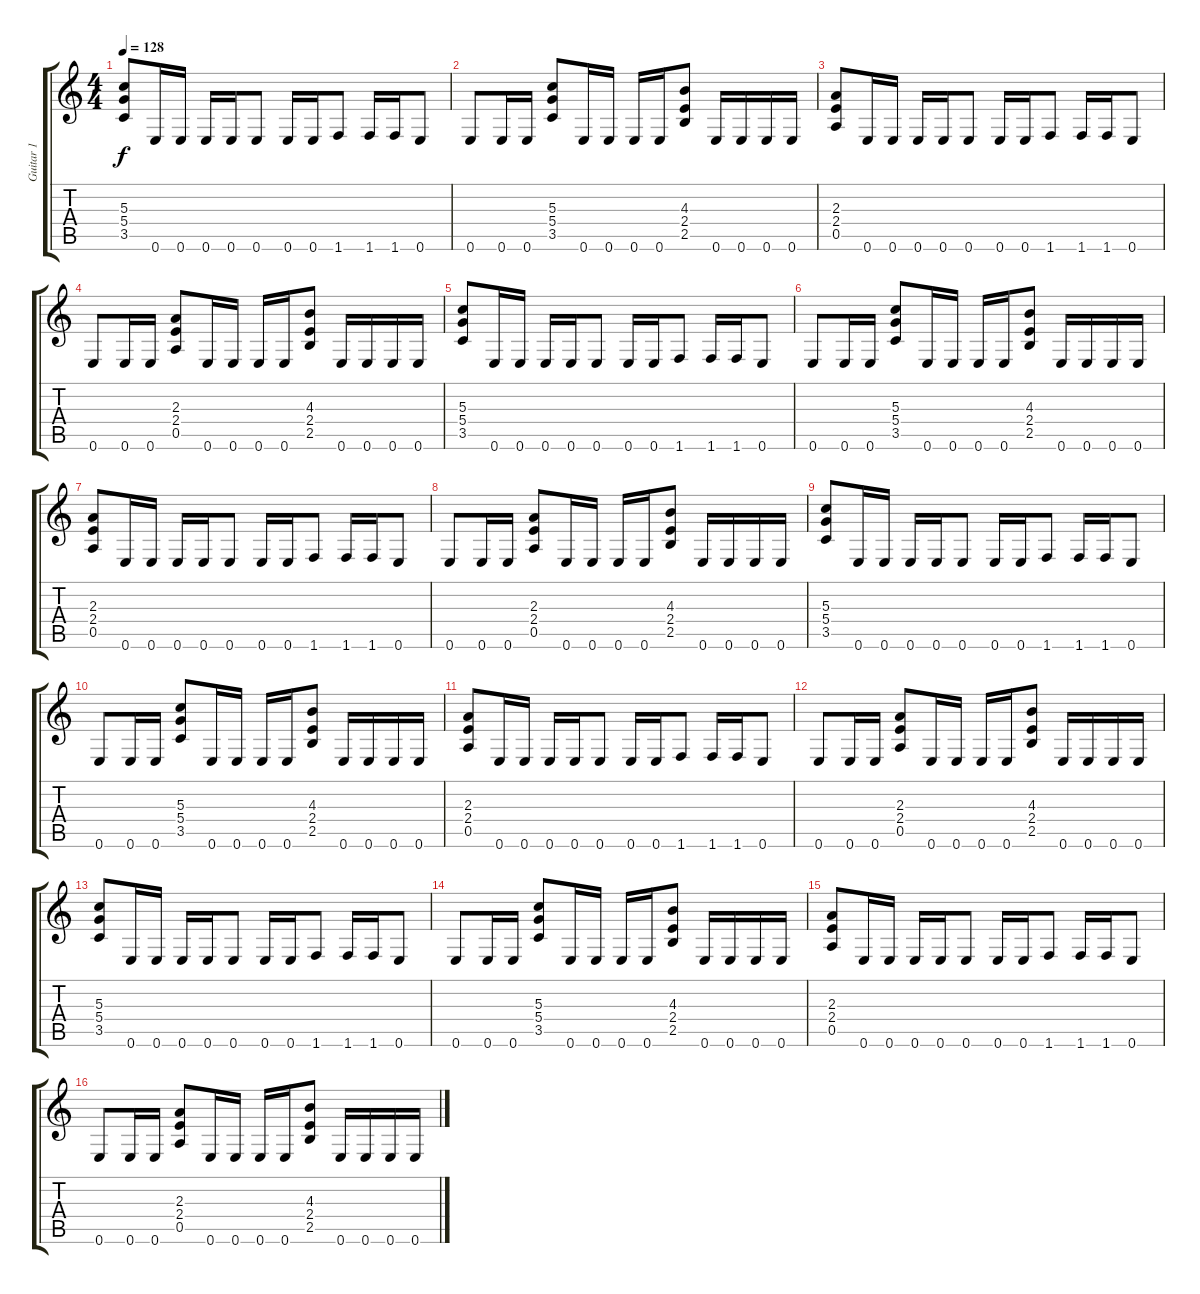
\track ("Guitar 1" "Guitar 1") {instrument distortionguitar}
\staff {score tabs}
\tuning (E4 B3 G3 D3 A2 E2) {hide}
\ts (4 4)
\tempo 128
\clef g2
\ks c
(5.3 5.4 3.5).8{dy f} 0.6.16 0.6.16 0.6.16 0.6.16 0.6.8 0.6.16 0.6.16 1.6.8 1.6.16 1.6.16 0.6.8 |
0.6.8 0.6.16 0.6.16 (5.3 5.4 3.5).8 0.6.16 0.6.16 0.6.16 0.6.16 (4.3 2.4 2.5).8 0.6.16 0.6.16 0.6.16 0.6.16 |
(2.3 2.4 0.5).8 0.6.16 0.6.16 0.6.16 0.6.16 0.6.8 0.6.16 0.6.16 1.6.8 1.6.16 1.6.16 0.6.8 |
0.6.8 0.6.16 0.6.16 (2.3 2.4 0.5).8 0.6.16 0.6.16 0.6.16 0.6.16 (4.3 2.4 2.5).8 0.6.16 0.6.16 0.6.16 0.6.16 |
(5.3 5.4 3.5).8 0.6.16 0.6.16 0.6.16 0.6.16 0.6.8 0.6.16 0.6.16 1.6.8 1.6.16 1.6.16 0.6.8 |
0.6.8 0.6.16 0.6.16 (5.3 5.4 3.5).8 0.6.16 0.6.16 0.6.16 0.6.16 (4.3 2.4 2.5).8 0.6.16 0.6.16 0.6.16 0.6.16 |
(2.3 2.4 0.5).8 0.6.16 0.6.16 0.6.16 0.6.16 0.6.8 0.6.16 0.6.16 1.6.8 1.6.16 1.6.16 0.6.8 |
0.6.8 0.6.16 0.6.16 (2.3 2.4 0.5).8 0.6.16 0.6.16 0.6.16 0.6.16 (4.3 2.4 2.5).8 0.6.16 0.6.16 0.6.16 0.6.16 |
(5.3 5.4 3.5).8 0.6.16 0.6.16 0.6.16 0.6.16 0.6.8 0.6.16 0.6.16 1.6.8 1.6.16 1.6.16 0.6.8 |
0.6.8 0.6.16 0.6.16 (5.3 5.4 3.5).8 0.6.16 0.6.16 0.6.16 0.6.16 (4.3 2.4 2.5).8 0.6.16 0.6.16 0.6.16 0.6.16 |
(2.3 2.4 0.5).8 0.6.16 0.6.16 0.6.16 0.6.16 0.6.8 0.6.16 0.6.16 1.6.8 1.6.16 1.6.16 0.6.8 |
0.6.8 0.6.16 0.6.16 (2.3 2.4 0.5).8 0.6.16 0.6.16 0.6.16 0.6.16 (4.3 2.4 2.5).8 0.6.16 0.6.16 0.6.16 0.6.16 |
(5.3 5.4 3.5).8 0.6.16 0.6.16 0.6.16 0.6.16 0.6.8 0.6.16 0.6.16 1.6.8 1.6.16 1.6.16 0.6.8 |
0.6.8 0.6.16 0.6.16 (5.3 5.4 3.5).8 0.6.16 0.6.16 0.6.16 0.6.16 (4.3 2.4 2.5).8 0.6.16 0.6.16 0.6.16 0.6.16 |
(2.3 2.4 0.5).8 0.6.16 0.6.16 0.6.16 0.6.16 0.6.8 0.6.16 0.6.16 1.6.8 1.6.16 1.6.16 0.6.8 |
0.6.8 0.6.16 0.6.16 (2.3 2.4 0.5).8 0.6.16 0.6.16 0.6.16 0.6.16 (4.3 2.4 2.5).8 0.6.16 0.6.16 0.6.16 0.6.16
